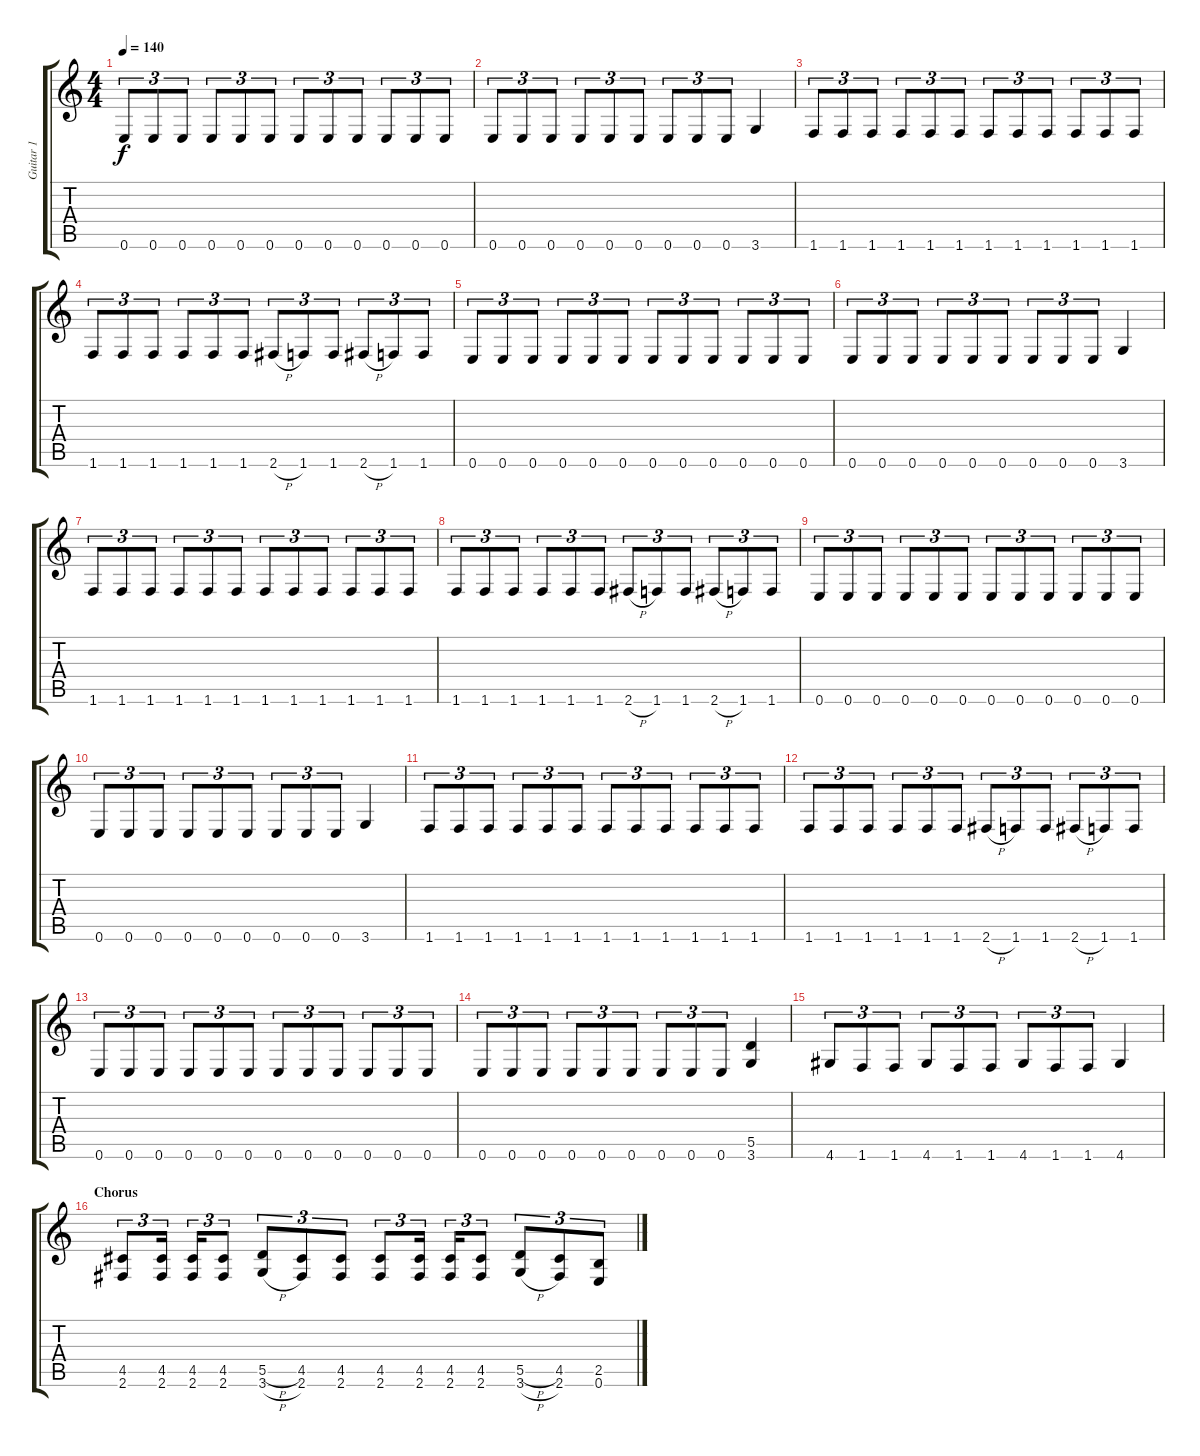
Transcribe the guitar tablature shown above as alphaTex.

\track ("Guitar 1" "Guitar 1") {instrument distortionguitar}
\staff {score tabs}
\tuning (E4 B3 G3 D3 A2 E2) {hide}
\ts (4 4)
\tempo 140
\clef g2
\ks c
0.6.8{tu (3 2) dy f} 0.6.8{tu (3 2)} 0.6.8{tu (3 2)} 0.6.8{tu (3 2)} 0.6.8{tu (3 2)} 0.6.8{tu (3 2)} 0.6.8{tu (3 2)} 0.6.8{tu (3 2)} 0.6.8{tu (3 2)} 0.6.8{tu (3 2)} 0.6.8{tu (3 2)} 0.6.8{tu (3 2)} |
0.6.8{tu (3 2)} 0.6.8{tu (3 2)} 0.6.8{tu (3 2)} 0.6.8{tu (3 2)} 0.6.8{tu (3 2)} 0.6.8{tu (3 2)} 0.6.8{tu (3 2)} 0.6.8{tu (3 2)} 0.6.8{tu (3 2)} 3.6.4 |
1.6.8{tu (3 2)} 1.6.8{tu (3 2)} 1.6.8{tu (3 2)} 1.6.8{tu (3 2)} 1.6.8{tu (3 2)} 1.6.8{tu (3 2)} 1.6.8{tu (3 2)} 1.6.8{tu (3 2)} 1.6.8{tu (3 2)} 1.6.8{tu (3 2)} 1.6.8{tu (3 2)} 1.6.8{tu (3 2)} |
1.6.8{tu (3 2)} 1.6.8{tu (3 2)} 1.6.8{tu (3 2)} 1.6.8{tu (3 2)} 1.6.8{tu (3 2)} 1.6.8{tu (3 2)} 2.6{h}.8{tu (3 2)} 1.6.8{tu (3 2)} 1.6.8{tu (3 2)} 2.6{h}.8{tu (3 2)} 1.6.8{tu (3 2)} 1.6.8{tu (3 2)} |
0.6.8{tu (3 2)} 0.6.8{tu (3 2)} 0.6.8{tu (3 2)} 0.6.8{tu (3 2)} 0.6.8{tu (3 2)} 0.6.8{tu (3 2)} 0.6.8{tu (3 2)} 0.6.8{tu (3 2)} 0.6.8{tu (3 2)} 0.6.8{tu (3 2)} 0.6.8{tu (3 2)} 0.6.8{tu (3 2)} |
0.6.8{tu (3 2)} 0.6.8{tu (3 2)} 0.6.8{tu (3 2)} 0.6.8{tu (3 2)} 0.6.8{tu (3 2)} 0.6.8{tu (3 2)} 0.6.8{tu (3 2)} 0.6.8{tu (3 2)} 0.6.8{tu (3 2)} 3.6.4 |
1.6.8{tu (3 2)} 1.6.8{tu (3 2)} 1.6.8{tu (3 2)} 1.6.8{tu (3 2)} 1.6.8{tu (3 2)} 1.6.8{tu (3 2)} 1.6.8{tu (3 2)} 1.6.8{tu (3 2)} 1.6.8{tu (3 2)} 1.6.8{tu (3 2)} 1.6.8{tu (3 2)} 1.6.8{tu (3 2)} |
1.6.8{tu (3 2)} 1.6.8{tu (3 2)} 1.6.8{tu (3 2)} 1.6.8{tu (3 2)} 1.6.8{tu (3 2)} 1.6.8{tu (3 2)} 2.6{h}.8{tu (3 2)} 1.6.8{tu (3 2)} 1.6.8{tu (3 2)} 2.6{h}.8{tu (3 2)} 1.6.8{tu (3 2)} 1.6.8{tu (3 2)} |
0.6.8{tu (3 2)} 0.6.8{tu (3 2)} 0.6.8{tu (3 2)} 0.6.8{tu (3 2)} 0.6.8{tu (3 2)} 0.6.8{tu (3 2)} 0.6.8{tu (3 2)} 0.6.8{tu (3 2)} 0.6.8{tu (3 2)} 0.6.8{tu (3 2)} 0.6.8{tu (3 2)} 0.6.8{tu (3 2)} |
0.6.8{tu (3 2)} 0.6.8{tu (3 2)} 0.6.8{tu (3 2)} 0.6.8{tu (3 2)} 0.6.8{tu (3 2)} 0.6.8{tu (3 2)} 0.6.8{tu (3 2)} 0.6.8{tu (3 2)} 0.6.8{tu (3 2)} 3.6.4 |
1.6.8{tu (3 2)} 1.6.8{tu (3 2)} 1.6.8{tu (3 2)} 1.6.8{tu (3 2)} 1.6.8{tu (3 2)} 1.6.8{tu (3 2)} 1.6.8{tu (3 2)} 1.6.8{tu (3 2)} 1.6.8{tu (3 2)} 1.6.8{tu (3 2)} 1.6.8{tu (3 2)} 1.6.8{tu (3 2)} |
1.6.8{tu (3 2)} 1.6.8{tu (3 2)} 1.6.8{tu (3 2)} 1.6.8{tu (3 2)} 1.6.8{tu (3 2)} 1.6.8{tu (3 2)} 2.6{h}.8{tu (3 2)} 1.6.8{tu (3 2)} 1.6.8{tu (3 2)} 2.6{h}.8{tu (3 2)} 1.6.8{tu (3 2)} 1.6.8{tu (3 2)} |
0.6.8{tu (3 2)} 0.6.8{tu (3 2)} 0.6.8{tu (3 2)} 0.6.8{tu (3 2)} 0.6.8{tu (3 2)} 0.6.8{tu (3 2)} 0.6.8{tu (3 2)} 0.6.8{tu (3 2)} 0.6.8{tu (3 2)} 0.6.8{tu (3 2)} 0.6.8{tu (3 2)} 0.6.8{tu (3 2)} |
0.6.8{tu (3 2)} 0.6.8{tu (3 2)} 0.6.8{tu (3 2)} 0.6.8{tu (3 2)} 0.6.8{tu (3 2)} 0.6.8{tu (3 2)} 0.6.8{tu (3 2)} 0.6.8{tu (3 2)} 0.6.8{tu (3 2)} (5.5 3.6).4 |
\section ("" "")
4.6.8{tu (3 2)} 1.6.8{tu (3 2)} 1.6.8{tu (3 2)} 4.6.8{tu (3 2)} 1.6.8{tu (3 2)} 1.6.8{tu (3 2)} 4.6.8{tu (3 2)} 1.6.8{tu (3 2)} 1.6.8{tu (3 2)} 4.6.4 |
\section ("" "Chorus")
(4.5 2.6).8{tu (3 2)} (4.5 2.6).16{tu (3 2)} (4.5 2.6).16{tu (3 2)} (4.5 2.6).8{tu (3 2)} (5.5{h} 3.6{h}).8{tu (3 2)} (4.5 2.6).8{tu (3 2)} (4.5 2.6).8{tu (3 2)} (4.5 2.6).8{tu (3 2)} (4.5 2.6).16{tu (3 2)} (4.5 2.6).16{tu (3 2)} (4.5 2.6).8{tu (3 2)} (5.5{h} 3.6{h}).8{tu (3 2)} (4.5 2.6).8{tu (3 2)} (2.5 0.6).8{tu (3 2)}
